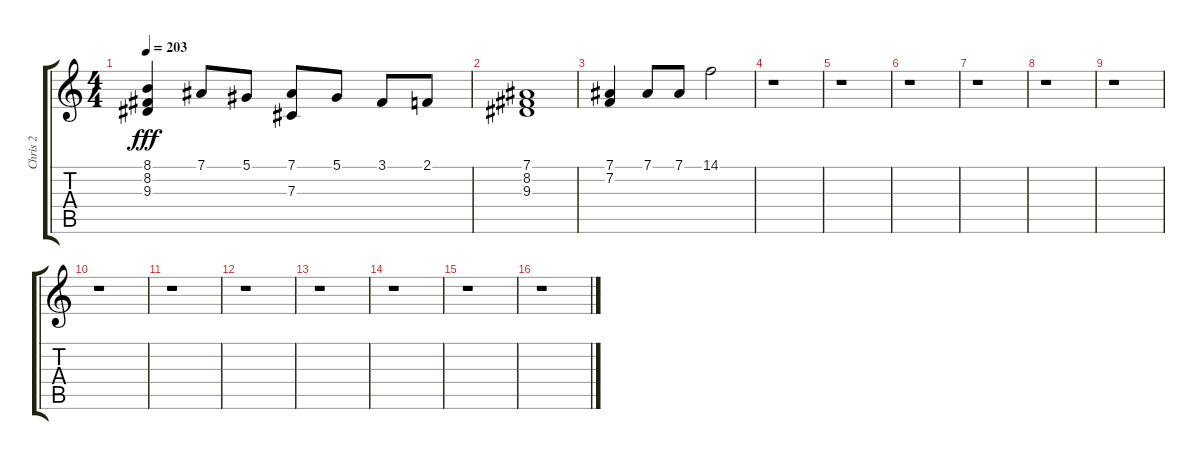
\track ("Chris 2" "Chris 2") {instrument brasssection}
\staff {score tabs}
\tuning (Eb4 Bb3 Gb3 Db3 Ab2 Eb2) {hide}
\ts (4 4)
\tempo 203
\clef g2
\ks c
(8.1 8.2 9.3).4{dy fff} 7.1.8 5.1.8 (7.1 7.3).8 5.1.8 3.1.8 2.1.8 |
(7.1 8.2 9.3).1 |
(7.1 7.2).4 7.1.8 7.1.8 14.1.2 |
r.1 |
r.1 |
r.1 |
r.1 |
r.1 |
r.1 |
r.1 |
r.1 |
r.1 |
r.1 |
r.1 |
r.1 |
r.1
